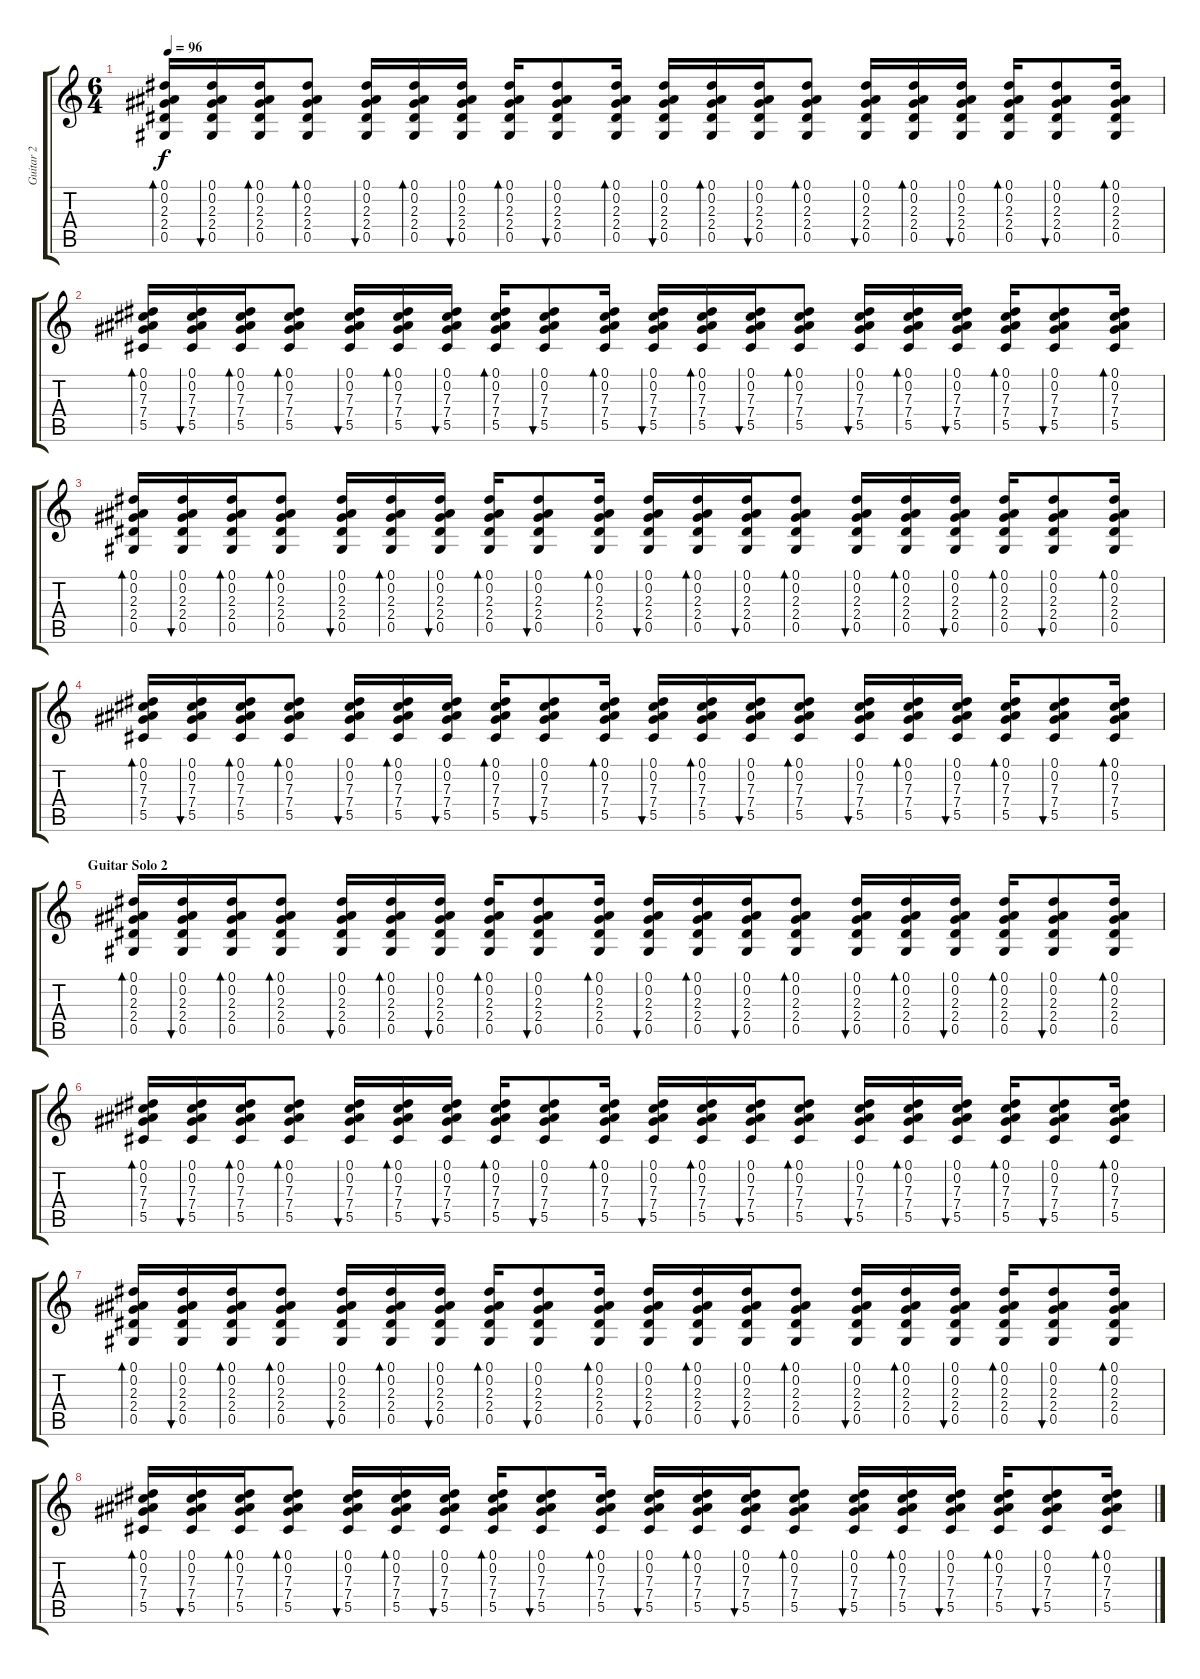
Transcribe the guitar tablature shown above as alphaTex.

\track ("Guitar 2" "Guitar 2") {instrument distortionguitar}
\staff {score tabs}
\tuning (Eb4 Bb3 Gb3 Db3 Ab2 Eb2) {hide}
\ts (6 4)
\tempo 96
\clef g2
\ks c
(0.1 0.2 2.3 2.4 0.5).16{bd 60 dy f} (0.1 0.2 2.3 2.4 0.5).16{bu 60} (0.1 0.2 2.3 2.4 0.5).16{bd 60} (0.1 0.2 2.3 2.4 0.5).8{bd 60} (0.1 0.2 2.3 2.4 0.5).16{bu 60} (0.1 0.2 2.3 2.4 0.5).16{bd 60} (0.1 0.2 2.3 2.4 0.5).16{bu 60} (0.1 0.2 2.3 2.4 0.5).16{bd 60} (0.1 0.2 2.3 2.4 0.5).8{bu 60} (0.1 0.2 2.3 2.4 0.5).16{bd 60} (0.1 0.2 2.3 2.4 0.5).16{bu 60} (0.1 0.2 2.3 2.4 0.5).16{bd 60} (0.1 0.2 2.3 2.4 0.5).16{bu 60} (0.1 0.2 2.3 2.4 0.5).8{bd 60} (0.1 0.2 2.3 2.4 0.5).16{bu 60} (0.1 0.2 2.3 2.4 0.5).16{bd 60} (0.1 0.2 2.3 2.4 0.5).16{bu 60} (0.1 0.2 2.3 2.4 0.5).16{bd 60} (0.1 0.2 2.3 2.4 0.5).8{bu 60} (0.1 0.2 2.3 2.4 0.5).16{bd 60} |
(0.1 0.2 7.3 7.4 5.5).16{bd 60} (0.1 0.2 7.3 7.4 5.5).16{bu 60} (0.1 0.2 7.3 7.4 5.5).16{bd 60} (0.1 0.2 7.3 7.4 5.5).8{bd 60} (0.1 0.2 7.3 7.4 5.5).16{bu 60} (0.1 0.2 7.3 7.4 5.5).16{bd 60} (0.1 0.2 7.3 7.4 5.5).16{bu 60} (0.1 0.2 7.3 7.4 5.5).16{bd 60} (0.1 0.2 7.3 7.4 5.5).8{bu 60} (0.1 0.2 7.3 7.4 5.5).16{bd 60} (0.1 0.2 7.3 7.4 5.5).16{bu 60} (0.1 0.2 7.3 7.4 5.5).16{bd 60} (0.1 0.2 7.3 7.4 5.5).16{bu 60} (0.1 0.2 7.3 7.4 5.5).8{bd 60} (0.1 0.2 7.3 7.4 5.5).16{bu 60} (0.1 0.2 7.3 7.4 5.5).16{bd 60} (0.1 0.2 7.3 7.4 5.5).16{bu 60} (0.1 0.2 7.3 7.4 5.5).16{bd 60} (0.1 0.2 7.3 7.4 5.5).8{bu 60} (0.1 0.2 7.3 7.4 5.5).16{bd 60} |
(0.1 0.2 2.3 2.4 0.5).16{bd 60} (0.1 0.2 2.3 2.4 0.5).16{bu 60} (0.1 0.2 2.3 2.4 0.5).16{bd 60} (0.1 0.2 2.3 2.4 0.5).8{bd 60} (0.1 0.2 2.3 2.4 0.5).16{bu 60} (0.1 0.2 2.3 2.4 0.5).16{bd 60} (0.1 0.2 2.3 2.4 0.5).16{bu 60} (0.1 0.2 2.3 2.4 0.5).16{bd 60} (0.1 0.2 2.3 2.4 0.5).8{bu 60} (0.1 0.2 2.3 2.4 0.5).16{bd 60} (0.1 0.2 2.3 2.4 0.5).16{bu 60} (0.1 0.2 2.3 2.4 0.5).16{bd 60} (0.1 0.2 2.3 2.4 0.5).16{bu 60} (0.1 0.2 2.3 2.4 0.5).8{bd 60} (0.1 0.2 2.3 2.4 0.5).16{bu 60} (0.1 0.2 2.3 2.4 0.5).16{bd 60} (0.1 0.2 2.3 2.4 0.5).16{bu 60} (0.1 0.2 2.3 2.4 0.5).16{bd 60} (0.1 0.2 2.3 2.4 0.5).8{bu 60} (0.1 0.2 2.3 2.4 0.5).16{bd 60} |
(0.1 0.2 7.3 7.4 5.5).16{bd 60} (0.1 0.2 7.3 7.4 5.5).16{bu 60} (0.1 0.2 7.3 7.4 5.5).16{bd 60} (0.1 0.2 7.3 7.4 5.5).8{bd 60} (0.1 0.2 7.3 7.4 5.5).16{bu 60} (0.1 0.2 7.3 7.4 5.5).16{bd 60} (0.1 0.2 7.3 7.4 5.5).16{bu 60} (0.1 0.2 7.3 7.4 5.5).16{bd 60} (0.1 0.2 7.3 7.4 5.5).8{bu 60} (0.1 0.2 7.3 7.4 5.5).16{bd 60} (0.1 0.2 7.3 7.4 5.5).16{bu 60} (0.1 0.2 7.3 7.4 5.5).16{bd 60} (0.1 0.2 7.3 7.4 5.5).16{bu 60} (0.1 0.2 7.3 7.4 5.5).8{bd 60} (0.1 0.2 7.3 7.4 5.5).16{bu 60} (0.1 0.2 7.3 7.4 5.5).16{bd 60} (0.1 0.2 7.3 7.4 5.5).16{bu 60} (0.1 0.2 7.3 7.4 5.5).16{bd 60} (0.1 0.2 7.3 7.4 5.5).8{bu 60} (0.1 0.2 7.3 7.4 5.5).16{bd 60} |
\section ("" "Guitar Solo 2")
(0.1 0.2 2.3 2.4 0.5).16{bd 60} (0.1 0.2 2.3 2.4 0.5).16{bu 60} (0.1 0.2 2.3 2.4 0.5).16{bd 60} (0.1 0.2 2.3 2.4 0.5).8{bd 60} (0.1 0.2 2.3 2.4 0.5).16{bu 60} (0.1 0.2 2.3 2.4 0.5).16{bd 60} (0.1 0.2 2.3 2.4 0.5).16{bu 60} (0.1 0.2 2.3 2.4 0.5).16{bd 60} (0.1 0.2 2.3 2.4 0.5).8{bu 60} (0.1 0.2 2.3 2.4 0.5).16{bd 60} (0.1 0.2 2.3 2.4 0.5).16{bu 60} (0.1 0.2 2.3 2.4 0.5).16{bd 60} (0.1 0.2 2.3 2.4 0.5).16{bu 60} (0.1 0.2 2.3 2.4 0.5).8{bd 60} (0.1 0.2 2.3 2.4 0.5).16{bu 60} (0.1 0.2 2.3 2.4 0.5).16{bd 60} (0.1 0.2 2.3 2.4 0.5).16{bu 60} (0.1 0.2 2.3 2.4 0.5).16{bd 60} (0.1 0.2 2.3 2.4 0.5).8{bu 60} (0.1 0.2 2.3 2.4 0.5).16{bd 60} |
(0.1 0.2 7.3 7.4 5.5).16{bd 60} (0.1 0.2 7.3 7.4 5.5).16{bu 60} (0.1 0.2 7.3 7.4 5.5).16{bd 60} (0.1 0.2 7.3 7.4 5.5).8{bd 60} (0.1 0.2 7.3 7.4 5.5).16{bu 60} (0.1 0.2 7.3 7.4 5.5).16{bd 60} (0.1 0.2 7.3 7.4 5.5).16{bu 60} (0.1 0.2 7.3 7.4 5.5).16{bd 60} (0.1 0.2 7.3 7.4 5.5).8{bu 60} (0.1 0.2 7.3 7.4 5.5).16{bd 60} (0.1 0.2 7.3 7.4 5.5).16{bu 60} (0.1 0.2 7.3 7.4 5.5).16{bd 60} (0.1 0.2 7.3 7.4 5.5).16{bu 60} (0.1 0.2 7.3 7.4 5.5).8{bd 60} (0.1 0.2 7.3 7.4 5.5).16{bu 60} (0.1 0.2 7.3 7.4 5.5).16{bd 60} (0.1 0.2 7.3 7.4 5.5).16{bu 60} (0.1 0.2 7.3 7.4 5.5).16{bd 60} (0.1 0.2 7.3 7.4 5.5).8{bu 60} (0.1 0.2 7.3 7.4 5.5).16{bd 60} |
(0.1 0.2 2.3 2.4 0.5).16{bd 60} (0.1 0.2 2.3 2.4 0.5).16{bu 60} (0.1 0.2 2.3 2.4 0.5).16{bd 60} (0.1 0.2 2.3 2.4 0.5).8{bd 60} (0.1 0.2 2.3 2.4 0.5).16{bu 60} (0.1 0.2 2.3 2.4 0.5).16{bd 60} (0.1 0.2 2.3 2.4 0.5).16{bu 60} (0.1 0.2 2.3 2.4 0.5).16{bd 60} (0.1 0.2 2.3 2.4 0.5).8{bu 60} (0.1 0.2 2.3 2.4 0.5).16{bd 60} (0.1 0.2 2.3 2.4 0.5).16{bu 60} (0.1 0.2 2.3 2.4 0.5).16{bd 60} (0.1 0.2 2.3 2.4 0.5).16{bu 60} (0.1 0.2 2.3 2.4 0.5).8{bd 60} (0.1 0.2 2.3 2.4 0.5).16{bu 60} (0.1 0.2 2.3 2.4 0.5).16{bd 60} (0.1 0.2 2.3 2.4 0.5).16{bu 60} (0.1 0.2 2.3 2.4 0.5).16{bd 60} (0.1 0.2 2.3 2.4 0.5).8{bu 60} (0.1 0.2 2.3 2.4 0.5).16{bd 60} |
(0.1 0.2 7.3 7.4 5.5).16{bd 60} (0.1 0.2 7.3 7.4 5.5).16{bu 60} (0.1 0.2 7.3 7.4 5.5).16{bd 60} (0.1 0.2 7.3 7.4 5.5).8{bd 60} (0.1 0.2 7.3 7.4 5.5).16{bu 60} (0.1 0.2 7.3 7.4 5.5).16{bd 60} (0.1 0.2 7.3 7.4 5.5).16{bu 60} (0.1 0.2 7.3 7.4 5.5).16{bd 60} (0.1 0.2 7.3 7.4 5.5).8{bu 60} (0.1 0.2 7.3 7.4 5.5).16{bd 60} (0.1 0.2 7.3 7.4 5.5).16{bu 60} (0.1 0.2 7.3 7.4 5.5).16{bd 60} (0.1 0.2 7.3 7.4 5.5).16{bu 60} (0.1 0.2 7.3 7.4 5.5).8{bd 60} (0.1 0.2 7.3 7.4 5.5).16{bu 60} (0.1 0.2 7.3 7.4 5.5).16{bd 60} (0.1 0.2 7.3 7.4 5.5).16{bu 60} (0.1 0.2 7.3 7.4 5.5).16{bd 60} (0.1 0.2 7.3 7.4 5.5).8{bu 60} (0.1 0.2 7.3 7.4 5.5).16{bd 60}
